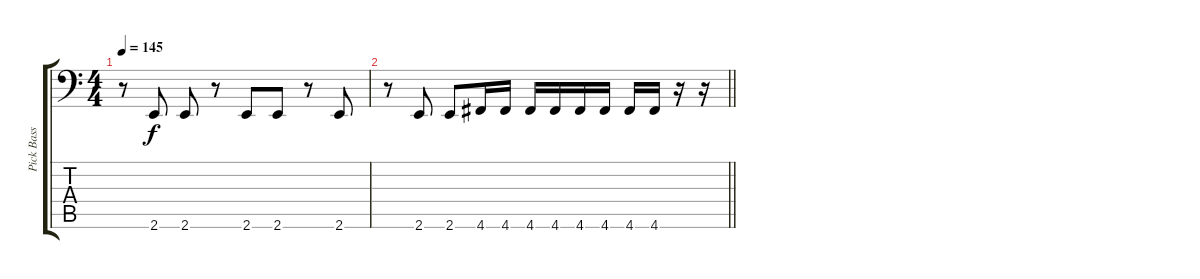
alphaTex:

\track ("Pick Bass (Approx.)" "Pick Bass ") {instrument electricbassfinger}
\staff {score tabs}
\tuning (E3 B2 G2 D2 A1 D1) {hide}
\ts (4 4)
\tempo 145
\clef f4
\ks c
r.8{dy f} 2.6.8 2.6.8 r.8 2.6.8 2.6.8 r.8 2.6.8 |
\barLineRight lightlight
r.8 2.6.8 2.6.8 4.6.16 4.6.16 4.6.16 4.6.16 4.6.16 4.6.16 4.6.16 4.6.16 r.16 r.16
